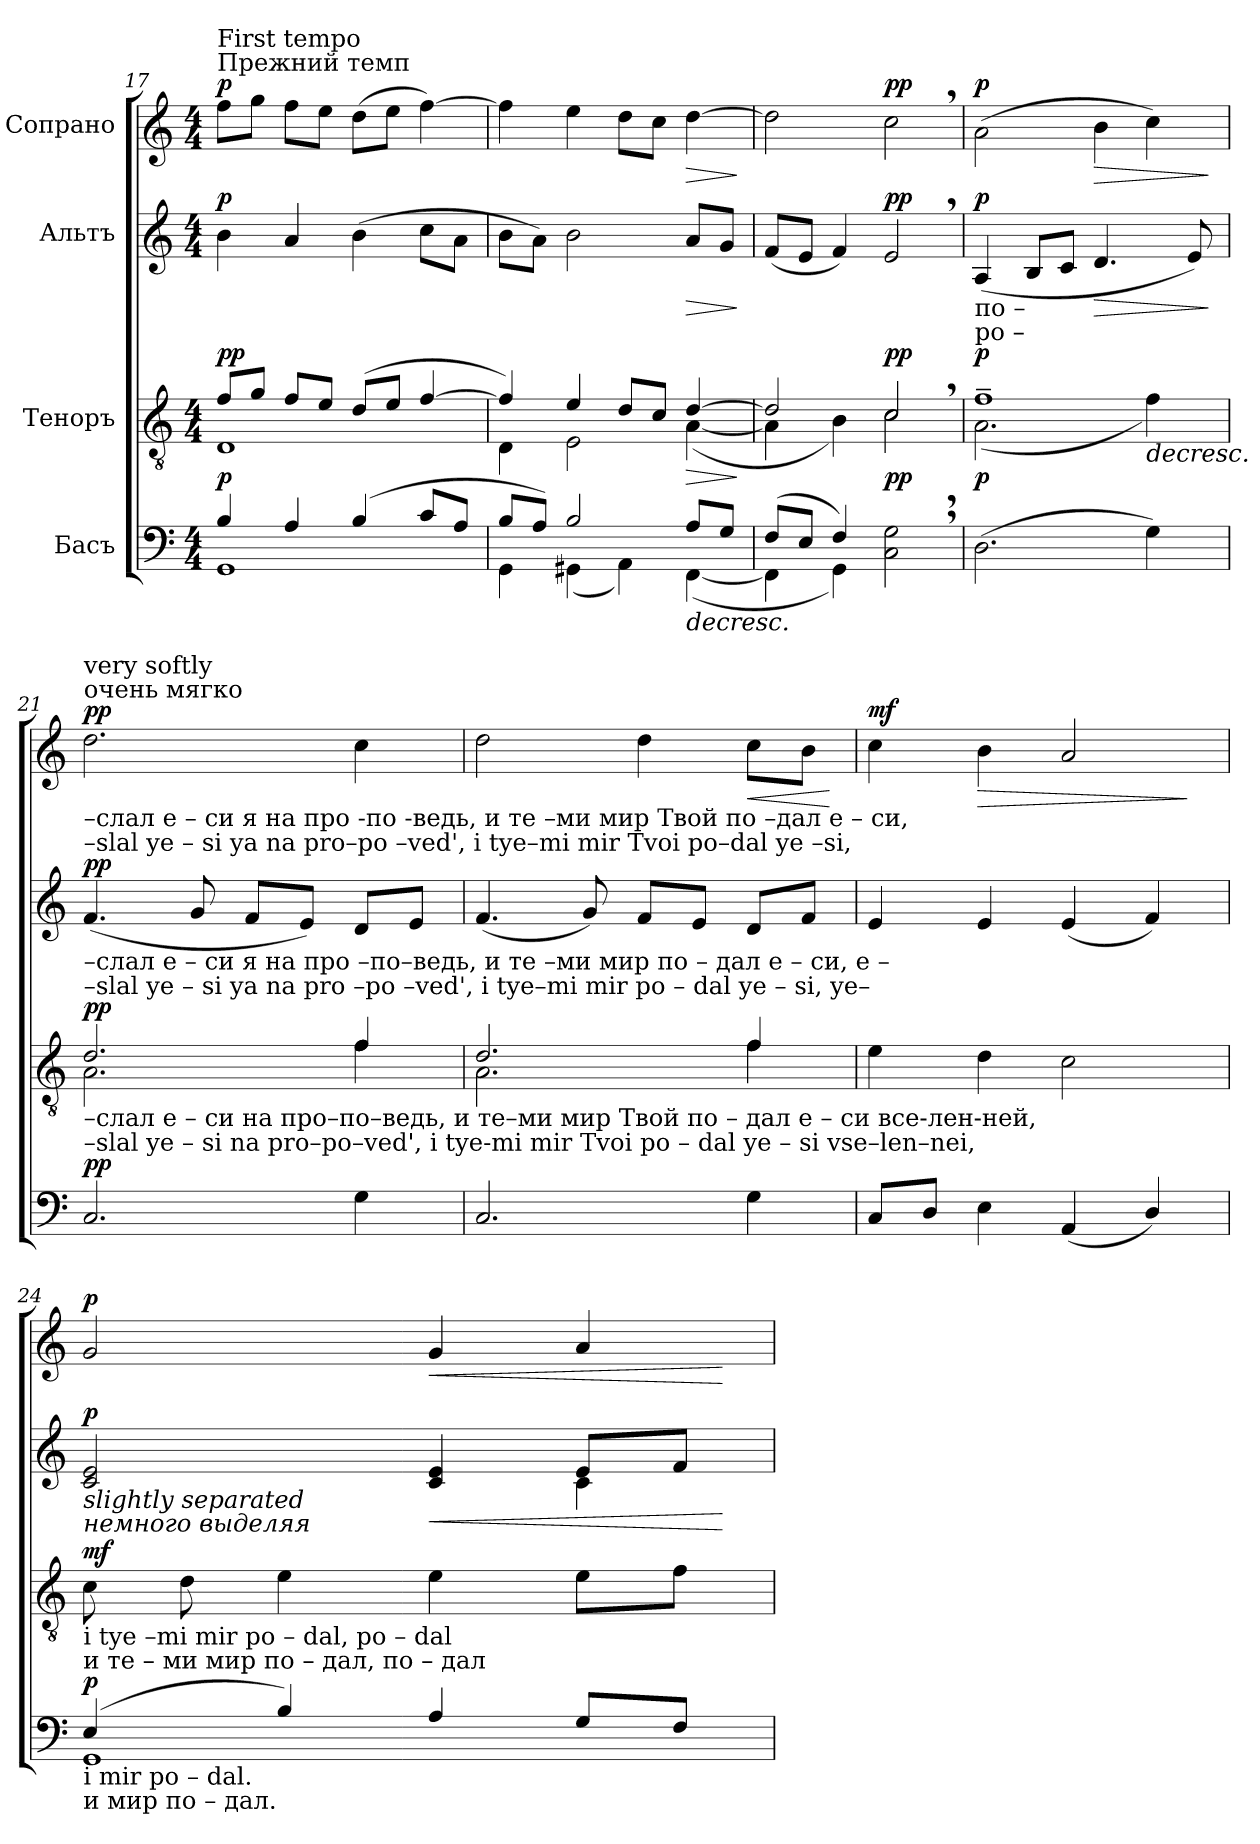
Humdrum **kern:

**kern	**dynam	**kern	**dynam	**kern	**dynam	**kern	**dynam
*part4	*part4	*part3	*part3	*part2	*part2	*part1	*part1
*staff4	*staff4	*staff3	*staff3	*staff2	*staff2	*staff1	*staff1
*I"Басъ	*	*I"Теноръ	*	*I"Альтъ	*	*I"Сопрано	*
*clefF4	*	*clefGv2	*	*clefG2	*	*clefG2	*
*k[]	*	*k[]	*	*k[]	*	*k[]	*
*M4/4	*	*M4/4	*	*M4/4	*	*M4/4	*
*MM40	*	*MM40	*	*MM40	*	*MM40	*
=17	=17	=17	=17	=17	=17	=17	=17
*^	*	*^	*	*	*	*	*
!	!	!	!	!	!	!	!	!LO:TX:a:t=Прежний темп	!
!	!	!	!	!	!	!	!	!LO:TX:a:t=First tempo	!
!	!	!LO:DY:a	!	!	!LO:DY:a	!	!	!	!
!	!	!	!	!	!LO:DY:n=1:b	!	!LO:DY:a	!	!LO:DY:a
4B/	1GG	p	8f/L	1D	p p	4b\	p	8ff\L	p
.	.	.	8g/J	.	.	.	.	8gg\J	.
4A/	.	.	8f/L	.	.	4a/	.	8ff\L	.
.	.	.	8e/J	.	.	.	.	8ee\J	.
(4B/	.	.	(8d/L	.	.	(4b\	.	(8dd\L	.
.	.	.	8e/J	.	.	.	.	8ee\J	.
8c/L	.	.	[4f/	.	.	8cc\L	.	[4ff\)	.
8A/J	.	.	.	.	.	8a\J	.	.	.
=18	=18	=18	=18	=18	=18	=18	=18	=18	=18
8B/L	4GG\	.	4f/])	4D\	.	8b\L	.	4ff\]	.
8A/J)	.	.	.	.	.	8a\J)	.	.	.
2B/	(4GG#X\	.	4e/	2E\	.	2b\	.	4ee\	.
.	4AA\)	.	8d/L	.	.	.	.	8dd\L	.
.	.	.	8c/J	.	.	.	.	8cc\J	.
!	!	!LO:HP:b	!	!	!LO:HP:b	!	!LO:HP:b	!	!LO:HP:b
8A/L	([4FF\	>	[4d/	([4A\	>	8a/L	>	[4dd\	>
8G/J	.	.	.	.	.	8g/J	.	.	.
*v	*v	*	*	*	*	*	*	*	*
*	*	*v	*v	*	*	*	*	*
.	.	.	]	.	]	.	]
=19	=19	=19	=19	=19	=19	=19	=19
*^	*	*^	*	*	*	*	*
(8F/L	4FF\]	.	2d/]	4A\]	.	(8f/L	.	2dd\]	.
8E/J	.	.	.	.	.	8e/J	.	.	.
4F/)	4GG\)	.	.	4B\)	.	4f/)	.	.	.
!	!	!LO:DY:a	!	!	!LO:DY:a	!	!LO:DY:a	!	!LO:DY:a
2C\, 2G\,	2ryy	pp	2c,/	2c\	pp	2e,/	pp	2cc,\	pp
=20	=20	=20	=20	=20	=20	=20	=20	=20	=20
!	!	!	!	!	!	!LO:TX:b:t=по  –	!	!	!
!	!	!	!	!	!	!LO:TX:b:t=po  –	!	!	!
!	!	!LO:DY:a	!	!	!LO:DY:a	!	!LO:DY:a	!	!LO:DY:a
*v	*v	*	*	*	*	*	*	*	*
(2.D\	p	1f~	(2.A\	p	(4A/	p	(2a\	p
.	.	.	.	.	8B/L	.	.	.
.	.	.	.	.	8c/J	.	.	.
!	!	!	!	!	!	!LO:HP:b	!	!LO:HP:b
.	.	.	.	.	4.d/	>	4b\	>
!	!	!	!	!LO:HP:b	!	!	!	!
4G\)	.	.	4f\)	>	.	.	4cc\)	.
.	.	.	.	.	8e/)	.	.	.
*	*	*v	*v	*	*	*	*	*
.	]	.	.	.	]	.	]
!!LO:PB:g=z
=21	=21	=21	=21	=21	=21	=21	=21
*	*	*^	*	*	*	*	*
!	!	!	!	!	!	!	!LO:TX:a:t=очень мягко	!
!	!	!	!	!	!	!	!LO:TX:a:t=very softly	!
!	!	!	!	!	!	!	!LO:TX:b:t=–слал                    е     –    си               я         на       про -по -ведь,       и              те –ми      мир  Твой  по –дал                     е – си,	!
!	!	!	!	!	!	!	!LO:TX:b:t=–slal                      ye   –     si               ya       na        pro–po –ved',         i              tye–mi      mir   Tvoi    po–dal                      ye –si,	!
!	!	!	!	!	!LO:TX:b:t=–слал                  е      –    си              я         на        про –по–ведь,     и              те –ми        мир           по  – дал        е        –        си,    е –	!	!	!
!	!	!	!	!	!LO:TX:b:t=–slal                    ye    –    si              ya        na        pro –po –ved',      i               tye–mi        mir            po –  dal         ye      –        si,    ye–	!	!	!
!	!	!LO:TX:b:t=–слал                   е     –    си                         на        про–по–ведь,     и  те–ми мир Твой  по    –    дал     е    –   си  все-лен-ней,	!	!	!	!	!	!
!	!	!LO:TX:b:t=–slal                     ye   –    si                          na         pro–po–ved',       i  tye-mi  mir  Tvoi   po    –     dal     ye  –    si  vse–len–nei,	!	!	!	!	!	!
!	!LO:DY:a	!	!	!LO:DY:a	!	!LO:DY:a	!	!LO:DY:a
2.C/	pp	2.d/	2.A\	pp	(4.f/	pp	2.dd\	pp
.	.	.	.	.	8g/	.	.	.
.	.	.	.	.	8f/L	.	.	.
.	.	.	.	.	8e/J)	.	.	.
4G\	.	4f/	4f\	.	8d/L	.	4cc\	.
.	.	.	.	.	8e/J	.	.	.
=22	=22	=22	=22	=22	=22	=22	=22	=22
2.C/	.	2.d/	2.A\	.	(4.f/	.	2dd\	.
.	.	.	.	.	8g/)	.	.	.
.	.	.	.	.	8f/L	.	4dd\	.
.	.	.	.	.	8e/J	.	.	.
!	!	!	!	!	!	!	!	!LO:HP:b
4G\	.	4f/	4f\	.	8d/L	.	8cc\L	<
.	.	.	.	.	8f/J	.	8b\J	.
*	*	*v	*v	*	*	*	*	*
.	.	.	.	.	.	.	[
=23	=23	=23	=23	=23	=23	=23	=23
!	!	!	!	!	!	!	!LO:DY:a
8C/L	.	4e\	.	4e/	.	4cc\	mf
8D/J	.	.	.	.	.	.	.
!	!	!	!	!	!	!	!LO:HP:b
4E\	.	4d\	.	4e/	.	4b\	>
(4AA/	.	2c\	.	(4e/	.	2a/	.
4D/)	.	.	.	4f/)	.	.	.
.	.	.	.	.	.	.	]
=24	=24	=24	=24	=24	=24	=24	=24
*^	*	*	*	*^	*	*	*
!	!	!	!LO:TX:a:i:t=немного выделяя	!	!	!	!	!	!
!	!	!	!LO:TX:a:i:t=slightly separated	!	!	!	!	!	!
!LO:TX:b:t=i                                        mir                                         po      –      dal.	!	!	!	!	!	!	!	!	!
!LO:TX:b:t=и                                       мир                                        по       –     дал.	!	!	!	!	!	!	!	!	!
!LO:TX:a:t=и                те – ми       мир           по  –  дал,     по      –        дал	!	!	!	!	!	!	!	!	!
!LO:TX:a:t=i                 tye –mi       mir            po  –  dal,       po      –       dal	!	!	!	!	!	!	!	!	!
!	!	!LO:DY:a	!	!LO:DY:a	!	!	!LO:DY:a	!	!LO:DY:a
(4E/	1GG	p	8c\	mf	2c/ 2e/	4ryy	p	2g/	p
.	.	.	8d\	.	.	.	.	.	.
4B/)	.	.	4e\	.	.	4ryy	.	.	.
!	!	!	!	!	!	!	!LO:HP:b	!	!LO:HP:b
4A/	.	.	4e\	.	4c/ 4e/	4ryy	<	4g/	<
8G/L	.	.	8e\L	.	8e/L	4c\	.	4a/	.
8F/J	.	.	8f\J	.	8f/J	.	.	.	.
*v	*v	*	*	*	*v	*v	*	*	*
.	.	.	]	.	[	.	[
=	=	=	=	=	=	=	=
*-	*-	*-	*-	*-	*-	*-	*-
